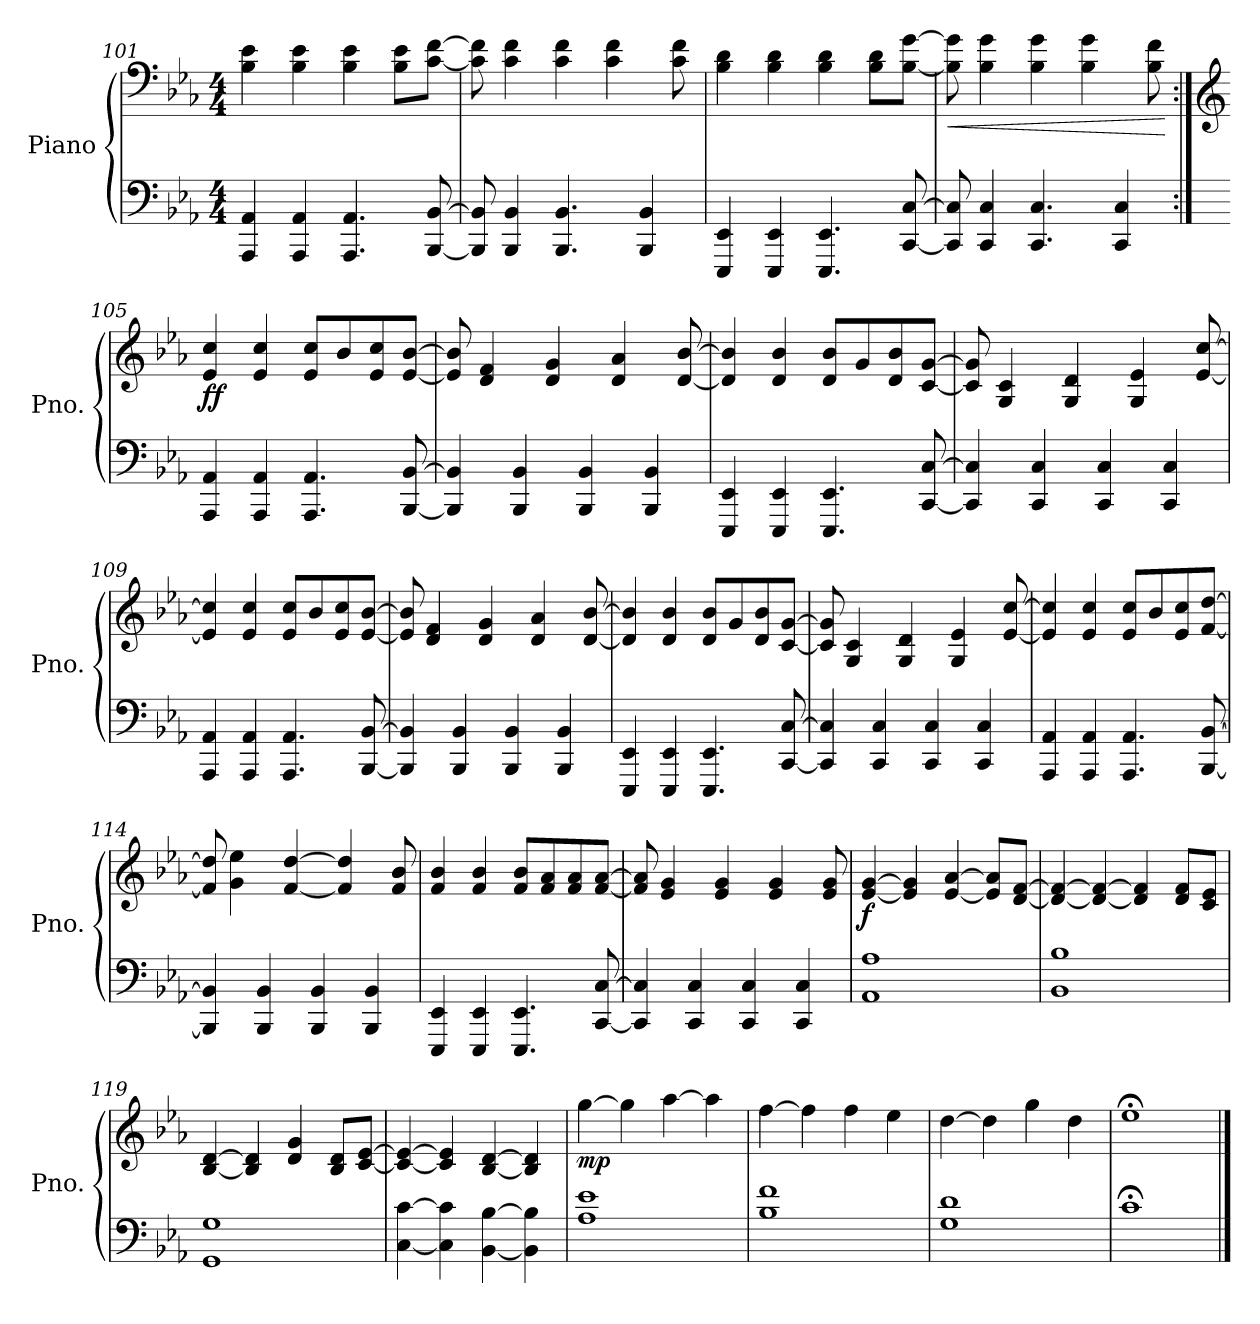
**kern	**kern	**dynam
*part1	*part1	*part1
*staff2	*staff1	*staff1/2
*I"Piano	*	*
*I'Pno.	*	*
!!LO:PB:g=z
*clefF4	*clefF5	*
*k[b-e-a-]	*k[b-e-a-]	*
*M4/4	*M4/4	*
=101	=101	=101
4AAA-/ 4AA-/	4G\ 4c\	.
4AAA-/ 4AA-/	4G\ 4c\	.
4.AAA-/ 4.AA-/	4G\ 4c\	.
.	8G\ 8c\L	.
[8BBB-/ [8BB-/	[8A-\ [8d\J	.
=102	=102	=102
8BBB-/] 8BB-/]	8A-\] 8d\]	.
4BBB-/ 4BB-/	4A-\ 4d\	.
4.BBB-/ 4.BB-/	4A-\ 4d\	.
.	4A-\ 4d\	.
4BBB-/ 4BB-/	.	.
.	8A-\ 8d\	.
=103	=103	=103
4EEE-/ 4EE-/	4G\ 4B-\	.
4EEE-/ 4EE-/	4G\ 4B-\	.
4.EEE-/ 4.EE-/	4G\ 4B-\	.
.	8G\ 8B-\L	.
[8CC/ [8C/	[8G\ [8e-\J	.
=104	=104	=104
!	!	!LO:HP:b
8CC/] 8C/]	8G\] 8e-\]	<
4CC/ 4C/	4G\ 4e-\	.
4.CC/ 4.C/	4G\ 4e-\	.
.	4G\ 4e-\	.
4CC/ 4C/	.	.
.	8G\ 8d\	.
.	.	[
!!LO:LB:g=z
=105:|!	=105:|!	=105:|!
*	*clefG2	*
!	!	!LO:DY:b
4AAA-/ 4AA-/	4e-/ 4cc/	ff
4AAA-/ 4AA-/	4e-/ 4cc/	.
4.AAA-/ 4.AA-/	8e-/ 8cc/L	.
.	8b-/	.
.	8e-/ 8cc/	.
[8BBB-/ [8BB-/	[8e-/ [8b-/J	.
=106	=106	=106
4BBB-/] 4BB-/]	8e-/] 8b-/]	.
.	4d/ 4f/	.
4BBB-/ 4BB-/	.	.
.	4d/ 4g/	.
4BBB-/ 4BB-/	.	.
.	4d/ 4a-/	.
4BBB-/ 4BB-/	.	.
.	[8d/ [8b-/	.
=107	=107	=107
4EEE-/ 4EE-/	4d/] 4b-/]	.
4EEE-/ 4EE-/	4d/ 4b-/	.
4.EEE-/ 4.EE-/	8d/ 8b-/L	.
.	8g/	.
.	8d/ 8b-/	.
[8CC/ [8C/	[8c/ [8g/J	.
=108	=108	=108
4CC/] 4C/]	8c/] 8g/]	.
.	4G/ 4c/	.
4CC/ 4C/	.	.
.	4G/ 4d/	.
4CC/ 4C/	.	.
.	4G/ 4e-/	.
4CC/ 4C/	.	.
.	[8e-/ [8cc/	.
!!LO:LB:g=z
=109	=109	=109
4AAA-/ 4AA-/	4e-/] 4cc/]	.
4AAA-/ 4AA-/	4e-/ 4cc/	.
4.AAA-/ 4.AA-/	8e-/ 8cc/L	.
.	8b-/	.
.	8e-/ 8cc/	.
[8BBB-/ [8BB-/	[8e-/ [8b-/J	.
=110	=110	=110
4BBB-/] 4BB-/]	8e-/] 8b-/]	.
.	4d/ 4f/	.
4BBB-/ 4BB-/	.	.
.	4d/ 4g/	.
4BBB-/ 4BB-/	.	.
.	4d/ 4a-/	.
4BBB-/ 4BB-/	.	.
.	[8d/ [8b-/	.
=111	=111	=111
4EEE-/ 4EE-/	4d/] 4b-/]	.
4EEE-/ 4EE-/	4d/ 4b-/	.
4.EEE-/ 4.EE-/	8d/ 8b-/L	.
.	8g/	.
.	8d/ 8b-/	.
[8CC/ [8C/	[8c/ [8g/J	.
=112	=112	=112
4CC/] 4C/]	8c/] 8g/]	.
.	4G/ 4c/	.
4CC/ 4C/	.	.
.	4G/ 4d/	.
4CC/ 4C/	.	.
.	4G/ 4e-/	.
4CC/ 4C/	.	.
.	[8e-/ [8cc/	.
!!LO:LB:g=z
=113	=113	=113
4AAA-/ 4AA-/	4e-/] 4cc/]	.
4AAA-/ 4AA-/	4e-/ 4cc/	.
4.AAA-/ 4.AA-/	8e-/ 8cc/L	.
.	8b-/	.
.	8e-/ 8cc/	.
[8BBB-/ [8BB-/	[8f/ [8dd/J	.
=114	=114	=114
4BBB-/] 4BB-/]	8f/] 8dd/]	.
.	4g\ 4ee-\	.
4BBB-/ 4BB-/	.	.
.	[4f/ [4dd/	.
4BBB-/ 4BB-/	.	.
.	4f/] 4dd/]	.
4BBB-/ 4BB-/	.	.
.	8f/ 8b-/	.
=115	=115	=115
4EEE-/ 4EE-/	4f/ 4b-/	.
4EEE-/ 4EE-/	4f/ 4b-/	.
4.EEE-/ 4.EE-/	8f/ 8b-/L	.
.	8f/ 8a-/	.
.	8f/ 8a-/	.
[8CC/ [8C/	[8f/ [8a-/J	.
=116	=116	=116
4CC/] 4C/]	8f/] 8a-/]	.
.	4e-/ 4g/	.
4CC/ 4C/	.	.
.	4e-/ 4g/	.
4CC/ 4C/	.	.
.	4e-/ 4g/	.
4CC/ 4C/	.	.
.	8e-/ 8g/	.
!!LO:LB:g=z
=117	=117	=117
!	!	!LO:DY:b
1AA- 1A-	[4e-/ [4g/	f
.	4e-/] 4g/]	.
.	[4e-/ [4a-/	.
.	8e-/] 8a-/]L	.
.	[8d/ [8f/J	.
=118	=118	=118
1BB- 1B-	4d/_ 4f/_	.
.	4d/_ 4f/_	.
.	4d/] 4f/]	.
.	8d/ 8f/L	.
.	8c/ 8e-/J	.
=119	=119	=119
1GG 1G	[4B-/ [4d/	.
.	4B-/] 4d/]	.
.	4d/ 4g/	.
.	8B-/ 8d/L	.
.	[8c/ [8e-/J	.
=120	=120	=120
[4C\ [4c\	4c/_ 4e-/_	.
4C\] 4c\]	4c/] 4e-/]	.
[4BB-\ [4B-\	[4B-/ [4d/	.
4BB-\] 4B-\]	4B-/] 4d/]	.
=121	=121	=121
*	*MM100	*
!	!	!LO:DY:b
1A- 1e-	[4gg\	mp
.	4gg\]	.
.	[4aa-\	.
.	4aa-\]	.
=122	=122	=122
1B- 1f	[4ff\	.
.	4ff\]	.
.	4ff\	.
.	4ee-\	.
=123	=123	=123
1G 1d	[4dd\	.
.	4dd\]	.
.	4gg\	.
.	4dd\	.
=124	=124	=124
1c;<	1ee-;<	.
==	==	==
*-	*-	*-
